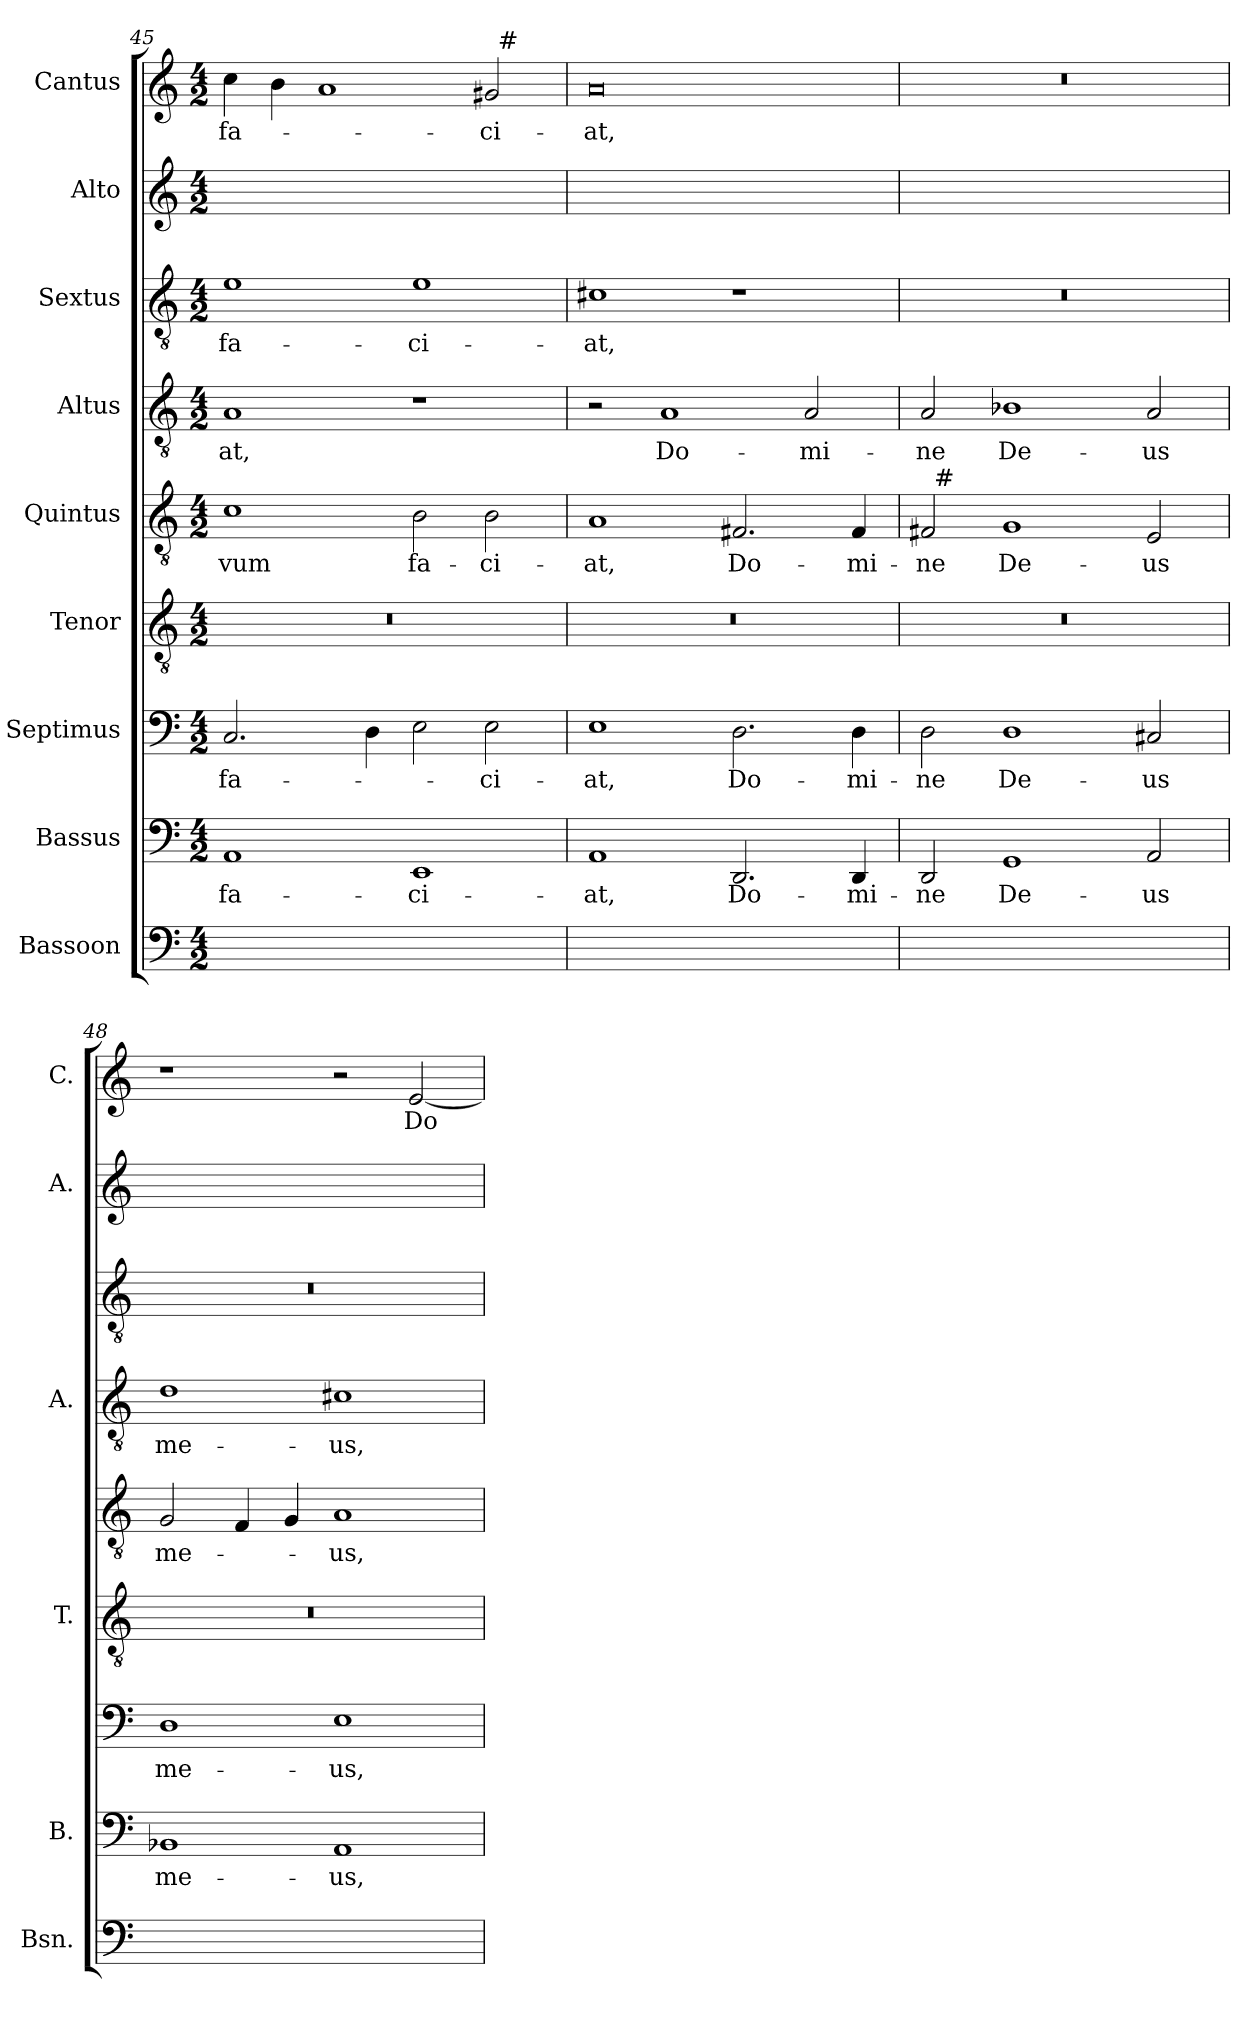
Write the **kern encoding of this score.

**kern	**text	**kern	**text	**kern	**text	**kern	**kern	**text	**kern	**text	**kern	**text	**kern	**text	**kern	**text
*part9	*part9	*part8	*part8	*part7	*part7	*part6	*part5	*part5	*part4	*part4	*part3	*part3	*part2	*part2	*part1	*part1
*staff9	*staff9	*staff8	*staff8	*staff7	*staff7	*staff6	*staff5	*staff5	*staff4	*staff4	*staff3	*staff3	*staff2	*staff2	*staff1	*staff1
*I"Bassoon	*	*I"Bassus	*	*I"Septimus	*	*I"Tenor	*I"Quintus	*	*I"Altus	*	*I"Sextus	*	*I"Alto	*	*I"Cantus	*
*I'Bsn.	*	*I'B.	*	*	*	*I'T.	*	*	*I'A.	*	*	*	*I'A.	*	*I'C.	*
*clefF4	*	*clefF4	*	*clefF4	*	*clefGv2	*clefGv2	*	*clefGv2	*	*clefGv2	*	*clefG2	*	*clefG2	*
*	*	*	*	*	*	*ITrd7c12	*ITrd7c12	*	*ITrd7c12	*	*ITrd7c12	*	*	*	*	*
*k[]	*	*k[]	*	*k[]	*	*k[]	*k[]	*	*k[]	*	*k[]	*	*k[]	*	*k[]	*
*C:	*	*C:	*	*C:	*	*C:	*C:	*	*C:	*	*C:	*	*C:	*	*C:	*
*M4/2	*	*M4/2	*	*M4/2	*	*M4/2	*M4/2	*	*M4/2	*	*M4/2	*	*M4/2	*	*M4/2	*
=45	=45	=45	=45	=45	=45	=45	=45	=45	=45	=45	=45	=45	=45	=45	=45	=45
!	!	!	!LO:LY:b	!	!LO:LY:b	!LO:N:vis=1	!	!LO:LY:b	!	!LO:LY:b	!	!LO:LY:b	!	!	!	!LO:LY:b
*	*	*	*	*	*	*	*	*	*	*	*	*	*	*	*^	*
1AAyy	fa-	1AA	fa-	2.C/	fa-	0r	1C	-vum	1AA	-at,	1E	fa-	4cc\yy	fa-	4cc\	1ryy	fa-
.	.	.	.	.	.	.	.	.	.	.	.	.	4b\yy	.	4b\	.	.
.	.	.	.	.	.	.	.	.	.	.	.	.	1ayy	.	1a	.	.
.	.	.	.	4D\	.	.	.	.	.	.	.	.	.	.	.	.	.
!	!	!	!LO:LY:b	!	!	!	!	!LO:LY:b	!	!	!	!LO:LY:b	!	!	!	!	!
1EEyy	-ci-	1EE	-ci-	2E\	.	.	2BB\	fa-	1r	.	1E	-ci-	.	.	.	2ryy	.
!	!	!	!	!	!LO:LY:b	!	!	!LO:LY:b	!	!	!	!	!	!	!	!	!LO:LY:b
.	.	.	.	2E\	-ci-	.	2BB\	-ci-	.	.	.	.	2g#/yy	-ci-	2g#/	32ryy	-ci-
!	!	!	!	!	!	!	!	!	!	!	!	!	!	!	!	!LO:TX:a:t=#	!
.	.	.	.	.	.	.	.	.	.	.	.	.	.	.	.	4...ryy	.
=46	=46	=46	=46	=46	=46	=46	=46	=46	=46	=46	=46	=46	=46	=46	=46	=46	=46
!	!	!	!LO:LY:b	!	!LO:LY:b	!LO:N:vis=1	!	!LO:LY:b	!	!	!	!LO:LY:b	!	!	!	!	!LO:LY:b
*	*	*	*	*	*	*	*	*	*	*	*	*	*	*	*v	*v	*
1AAyy	-at,	1AA	-at,	1E	-at,	0r	1AA	-at,	2r	.	1C#X	-at,	0ayy	-at,	0a	-at,
!	!	!	!	!	!	!	!	!	!	!LO:LY:b	!	!	!	!	!	!
.	.	.	.	.	.	.	.	.	1AA	Do-	.	.	.	.	.	.
!	!	!	!LO:LY:b	!	!LO:LY:b	!	!	!LO:LY:b	!	!	!	!	!	!	!	!
2.DD/yy	Do-	2.DD/	Do-	2.D\	Do-	.	2.FF#X/	Do-	.	.	1r	.	.	.	.	.
!	!	!	!	!	!	!	!	!	!	!LO:LY:b	!	!	!	!	!	!
.	.	.	.	.	.	.	.	.	2AA/	-mi-	.	.	.	.	.	.
!	!	!	!LO:LY:b	!	!LO:LY:b	!	!	!LO:LY:b	!	!	!	!	!	!	!	!
4DD/yy	-mi-	4DD/	-mi-	4D\	-mi-	.	4FF#/	-mi-	.	.	.	.	.	.	.	.
=47	=47	=47	=47	=47	=47	=47	=47	=47	=47	=47	=47	=47	=47	=47	=47	=47
!	!	!	!LO:LY:b	!	!LO:LY:b	!LO:N:vis=1	!	!LO:LY:b	!	!LO:LY:b	!LO:N:vis=1	!	!	!	!LO:N:vis=1	!
*	*	*	*	*	*	*	*^	*	*	*	*	*	*	*	*	*
2DD/yy	-ne	2DD/	-ne	2D\	-ne	0r	2FF#/	32ryy	-ne	2AA/	-ne	0r	.	0ryy	.	0r	.
!	!	!	!	!	!	!	!	!LO:TX:a:t=#	!	!	!	!	!	!	!	!	!
.	.	.	.	.	.	.	.	1ryy	.	.	.	.	.	.	.	.	.
!	!	!	!LO:LY:b	!	!LO:LY:b	!	!	!	!LO:LY:b	!	!LO:LY:b	!	!	!	!	!	!
1GGyy	De-	1GG	De-	1D	De-	.	1GG	.	De-	1BB-X	De-	.	.	.	.	.	.
.	.	.	.	.	.	.	.	2ryy	.	.	.	.	.	.	.	.	.
!	!	!	!LO:LY:b	!	!LO:LY:b	!	!	!	!LO:LY:b	!	!LO:LY:b	!	!	!	!	!	!
2AA/yy	-us	2AA/	-us	2C#X/	-us	.	2EE/	.	-us	2AA/	-us	.	.	.	.	.	.
.	.	.	.	.	.	.	.	4...ryy	.	.	.	.	.	.	.	.	.
=48	=48	=48	=48	=48	=48	=48	=48	=48	=48	=48	=48	=48	=48	=48	=48	=48	=48
!	!	!	!LO:LY:b	!	!LO:LY:b	!LO:N:vis=1	!	!	!LO:LY:b	!	!LO:LY:b	!LO:N:vis=1	!	!	!	!	!
*	*	*	*	*	*	*	*v	*v	*	*	*	*	*	*	*	*	*
1BB-yy	me-	1BB-X	me-	1D	me-	0r	2GG/	me-	1D	me-	0r	.	1ryy	.	1r	.
.	.	.	.	.	.	.	4FF/	.	.	.	.	.	.	.	.	.
.	.	.	.	.	.	.	4GG/	.	.	.	.	.	.	.	.	.
!	!	!	!LO:LY:b	!	!LO:LY:b	!	!	!LO:LY:b	!	!LO:LY:b	!	!	!	!	!	!
1AAyy	-us,	1AA	-us,	1E	-us,	.	1AA	-us,	1C#X	-us,	.	.	2ryy	.	2r	.
!	!	!	!	!	!	!	!	!	!	!	!	!	!	!	!	!LO:LY:b
.	.	.	.	.	.	.	.	.	.	.	.	.	[<2e/yy	Do-	[<2e/	Do-
=	=	=	=	=	=	=	=	=	=	=	=	=	=	=	=	=
*-	*-	*-	*-	*-	*-	*-	*-	*-	*-	*-	*-	*-	*-	*-	*-	*-
